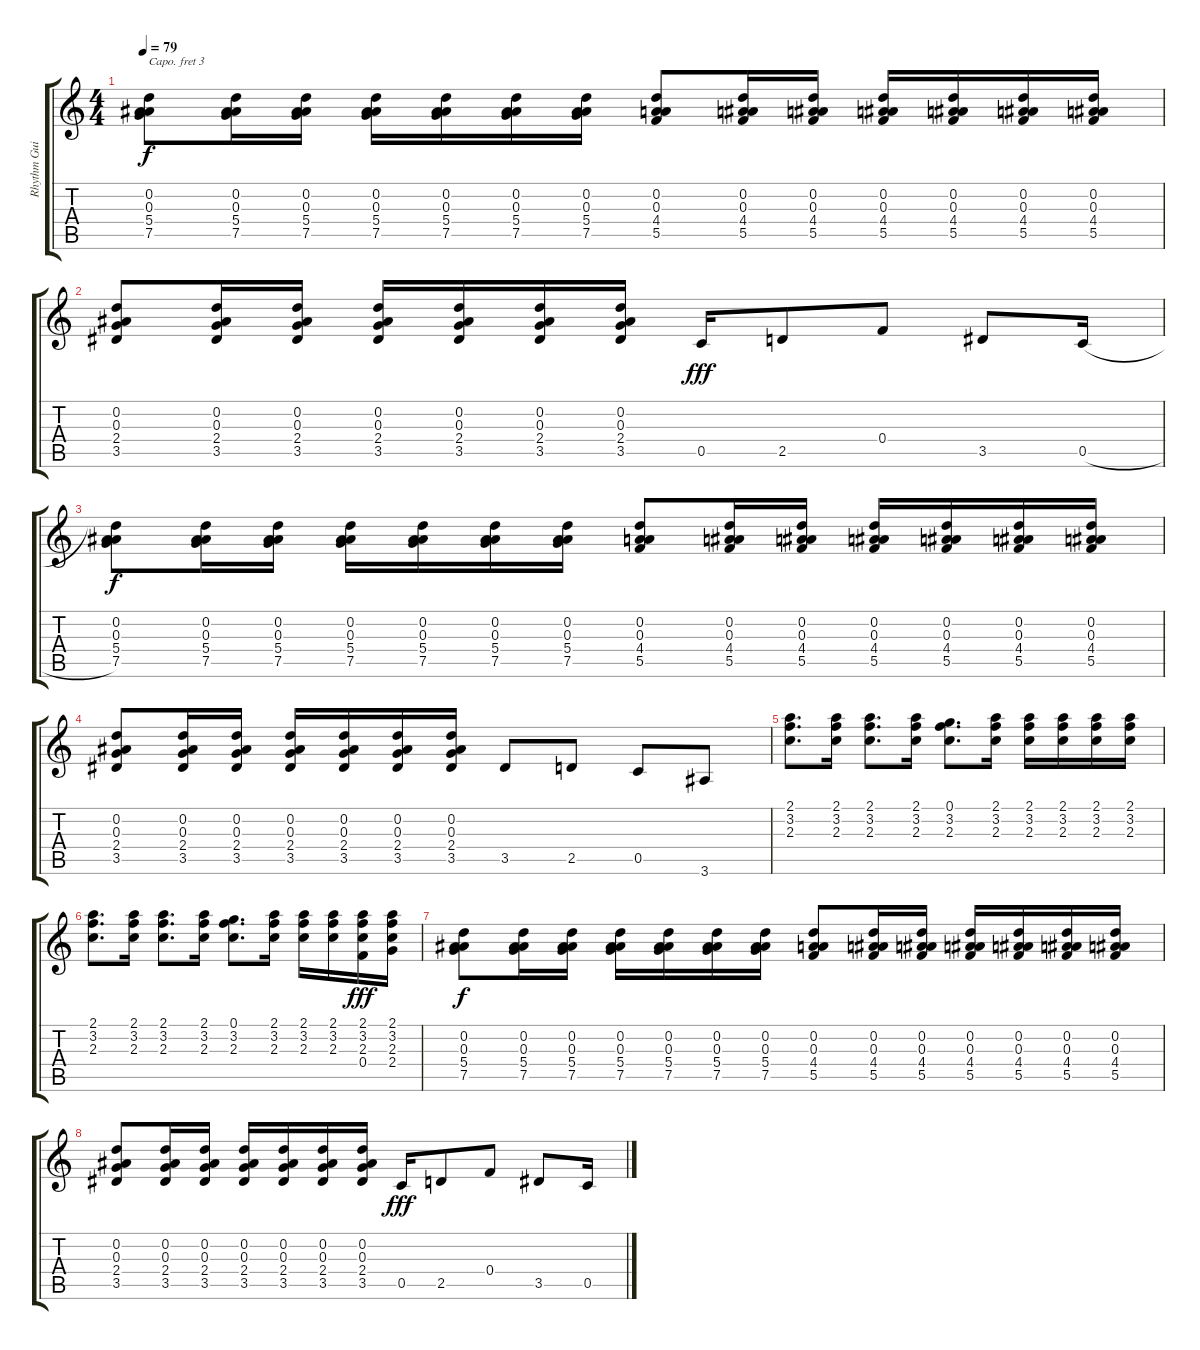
\track ("Rhythm Guitar" "Rhythm Gui") {instrument acousticguitarnylon}
\staff {score tabs}
\capo 3
\tuning (E4 B3 G3 D3 A2 E2) {hide}
\ts (4 4)
\tempo 79
\clef g2
\ks c
(0.2 0.3 5.4 7.5).8{dy f} (0.2 0.3 5.4 7.5).16 (0.2 0.3 5.4 7.5).16 (0.2 0.3 5.4 7.5).16 (0.2 0.3 5.4 7.5).16 (0.2 0.3 5.4 7.5).16 (0.2 0.3 5.4 7.5).16 (0.2 0.3 4.4 5.5).8 (0.2 0.3 4.4 5.5).16 (0.2 0.3 4.4 5.5).16 (0.2 0.3 4.4 5.5).16 (0.2 0.3 4.4 5.5).16 (0.2 0.3 4.4 5.5).16 (0.2 0.3 4.4 5.5).16 |
(0.2 0.3 2.4 3.5).8 (0.2 0.3 2.4 3.5).16 (0.2 0.3 2.4 3.5).16 (0.2 0.3 2.4 3.5).16 (0.2 0.3 2.4 3.5).16 (0.2 0.3 2.4 3.5).16 (0.2 0.3 2.4 3.5).16 0.5.16{dy fff} 2.5.8 0.4.8 3.5.8 0.5{h}.16 |
(0.2 0.3 5.4 7.5).8{dy f} (0.2 0.3 5.4 7.5).16 (0.2 0.3 5.4 7.5).16 (0.2 0.3 5.4 7.5).16 (0.2 0.3 5.4 7.5).16 (0.2 0.3 5.4 7.5).16 (0.2 0.3 5.4 7.5).16 (0.2 0.3 4.4 5.5).8 (0.2 0.3 4.4 5.5).16 (0.2 0.3 4.4 5.5).16 (0.2 0.3 4.4 5.5).16 (0.2 0.3 4.4 5.5).16 (0.2 0.3 4.4 5.5).16 (0.2 0.3 4.4 5.5).16 |
(0.2 0.3 2.4 3.5).8 (0.2 0.3 2.4 3.5).16 (0.2 0.3 2.4 3.5).16 (0.2 0.3 2.4 3.5).16 (0.2 0.3 2.4 3.5).16 (0.2 0.3 2.4 3.5).16 (0.2 0.3 2.4 3.5).16 3.5.8 2.5.8 0.5.8 3.6.8 |
(2.1 3.2 2.3).8{d} (2.1 3.2 2.3).16 (2.1 3.2 2.3).8{d} (2.1 3.2 2.3).16 (0.1 3.2 2.3).8{d} (2.1 3.2 2.3).16 (2.1 3.2 2.3).16 (2.1 3.2 2.3).16 (2.1 3.2 2.3).16 (2.1 3.2 2.3).16 |
(2.1 3.2 2.3).8{d} (2.1 3.2 2.3).16 (2.1 3.2 2.3).8{d} (2.1 3.2 2.3).16 (0.1 3.2 2.3).8{d} (2.1 3.2 2.3).16 (2.1 3.2 2.3).16 (2.1 3.2 2.3).16 (2.1 3.2 2.3 0.4).16{dy fff} (2.1 3.2 2.3 2.4).16 |
(0.2 0.3 5.4 7.5).8{dy f} (0.2 0.3 5.4 7.5).16 (0.2 0.3 5.4 7.5).16 (0.2 0.3 5.4 7.5).16 (0.2 0.3 5.4 7.5).16 (0.2 0.3 5.4 7.5).16 (0.2 0.3 5.4 7.5).16 (0.2 0.3 4.4 5.5).8 (0.2 0.3 4.4 5.5).16 (0.2 0.3 4.4 5.5).16 (0.2 0.3 4.4 5.5).16 (0.2 0.3 4.4 5.5).16 (0.2 0.3 4.4 5.5).16 (0.2 0.3 4.4 5.5).16 |
(0.2 0.3 2.4 3.5).8 (0.2 0.3 2.4 3.5).16 (0.2 0.3 2.4 3.5).16 (0.2 0.3 2.4 3.5).16 (0.2 0.3 2.4 3.5).16 (0.2 0.3 2.4 3.5).16 (0.2 0.3 2.4 3.5).16 0.5.16{dy fff} 2.5.8 0.4.8 3.5.8 0.5{h}.16
